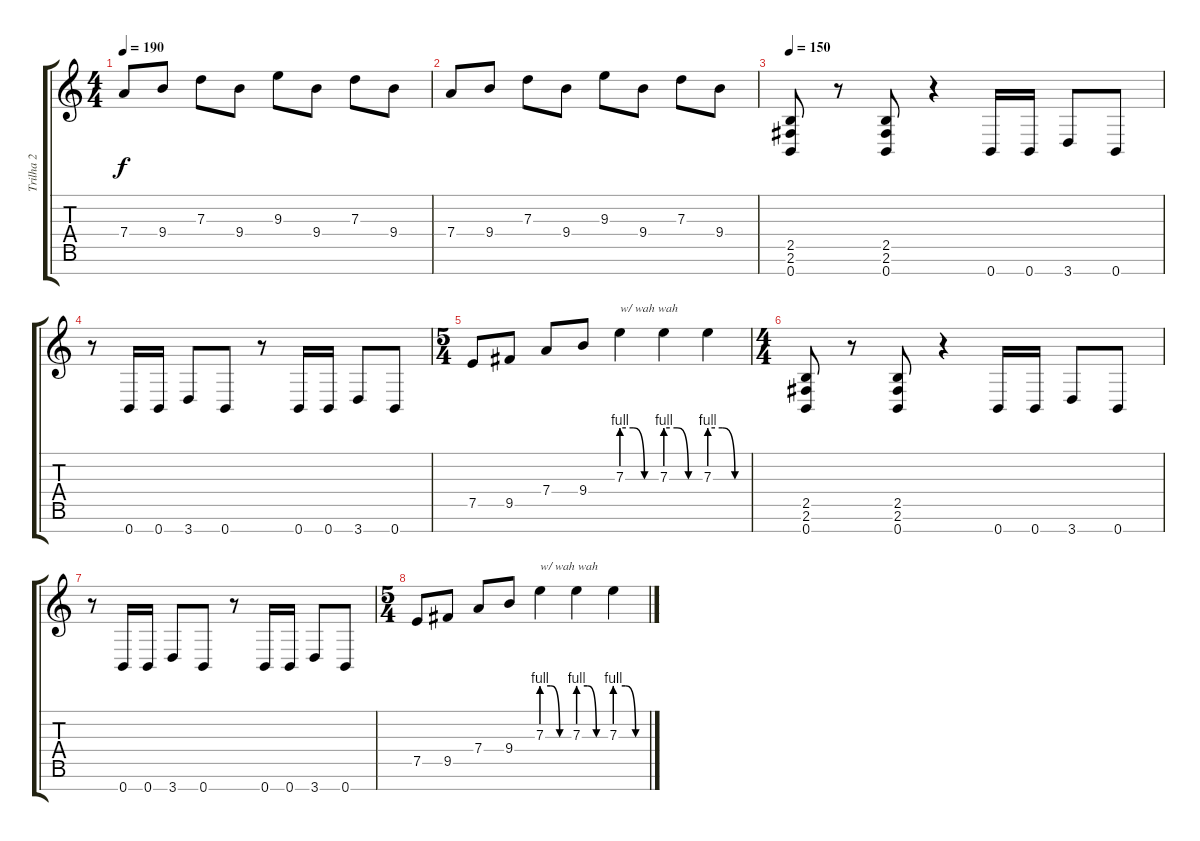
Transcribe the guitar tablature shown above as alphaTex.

\track ("Trilha 2" "Trilha 2") {instrument distortionguitar}
\staff {score tabs}
\tuning (E4 B3 G3 D3 A2 E2 B1) {hide}
\ts (4 4)
\tempo 190
\clef g2
\ks c
7.4.8{dy f} 9.4.8 7.3.8 9.4.8 9.3.8 9.4.8 7.3.8 9.4.8 |
7.4.8 9.4.8 7.3.8 9.4.8 9.3.8 9.4.8 7.3.8 9.4.8 |
\tempo 150
(2.5 2.6 0.7).8 r.8 (2.5 2.6 0.7).8 r.4 0.7.16 0.7.16 3.7.8 0.7.8 |
r.8 0.7.16 0.7.16 3.7.8 0.7.8 r.8 0.7.16 0.7.16 3.7.8 0.7.8 |
\ts (5 4)
7.5.8 9.5.8 7.4.8 9.4.8 7.3{be (custom 0 4 20 4 40 0 60 0)}.4{txt "w/ wah wah"} 7.3{be (custom 0 4 20 4 40 0 60 0)}.4 7.3{be (custom 0 4 20 4 40 0 60 0)}.4 |
\ts (4 4)
(2.5 2.6 0.7).8 r.8 (2.5 2.6 0.7).8 r.4 0.7.16 0.7.16 3.7.8 0.7.8 |
r.8 0.7.16 0.7.16 3.7.8 0.7.8 r.8 0.7.16 0.7.16 3.7.8 0.7.8 |
\ts (5 4)
7.5.8 9.5.8 7.4.8 9.4.8 7.3{be (custom 0 4 20 4 40 0 60 0)}.4{txt "w/ wah wah"} 7.3{be (custom 0 4 20 4 40 0 60 0)}.4 7.3{be (custom 0 4 20 4 40 0 60 0)}.4
